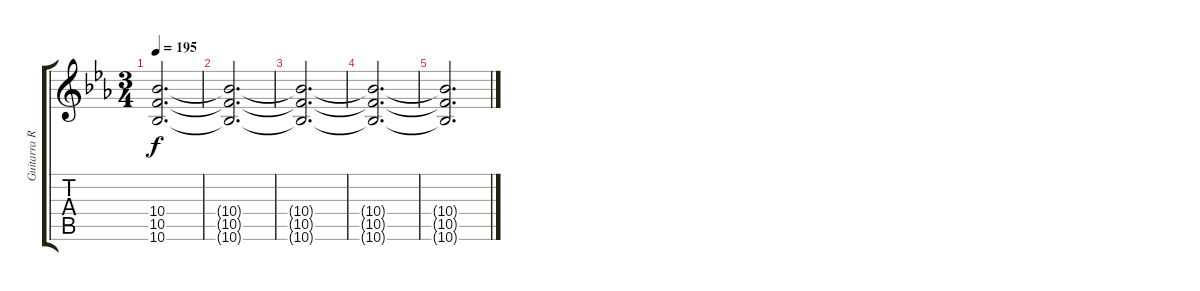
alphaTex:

\track ("Guitarra Rítmica" "Guitarra R") {instrument distortionguitar}
\staff {score tabs}
\tuning (D4 A3 F3 C3 G2 C2) {hide}
\ts (3 4)
\tempo 195
\clef g2
\ks eb
(10.4{t} 10.5{t} 10.6{t}).2{d dy f} |
(10.4{t} 10.5{t} 10.6{t}).2{d} |
(10.4{t} 10.5{t} 10.6{t}).2{d} |
(10.4{t} 10.5{t} 10.6{t}).2{d} |
(10.4{t} 10.5{t} 10.6{t}).2{d}
